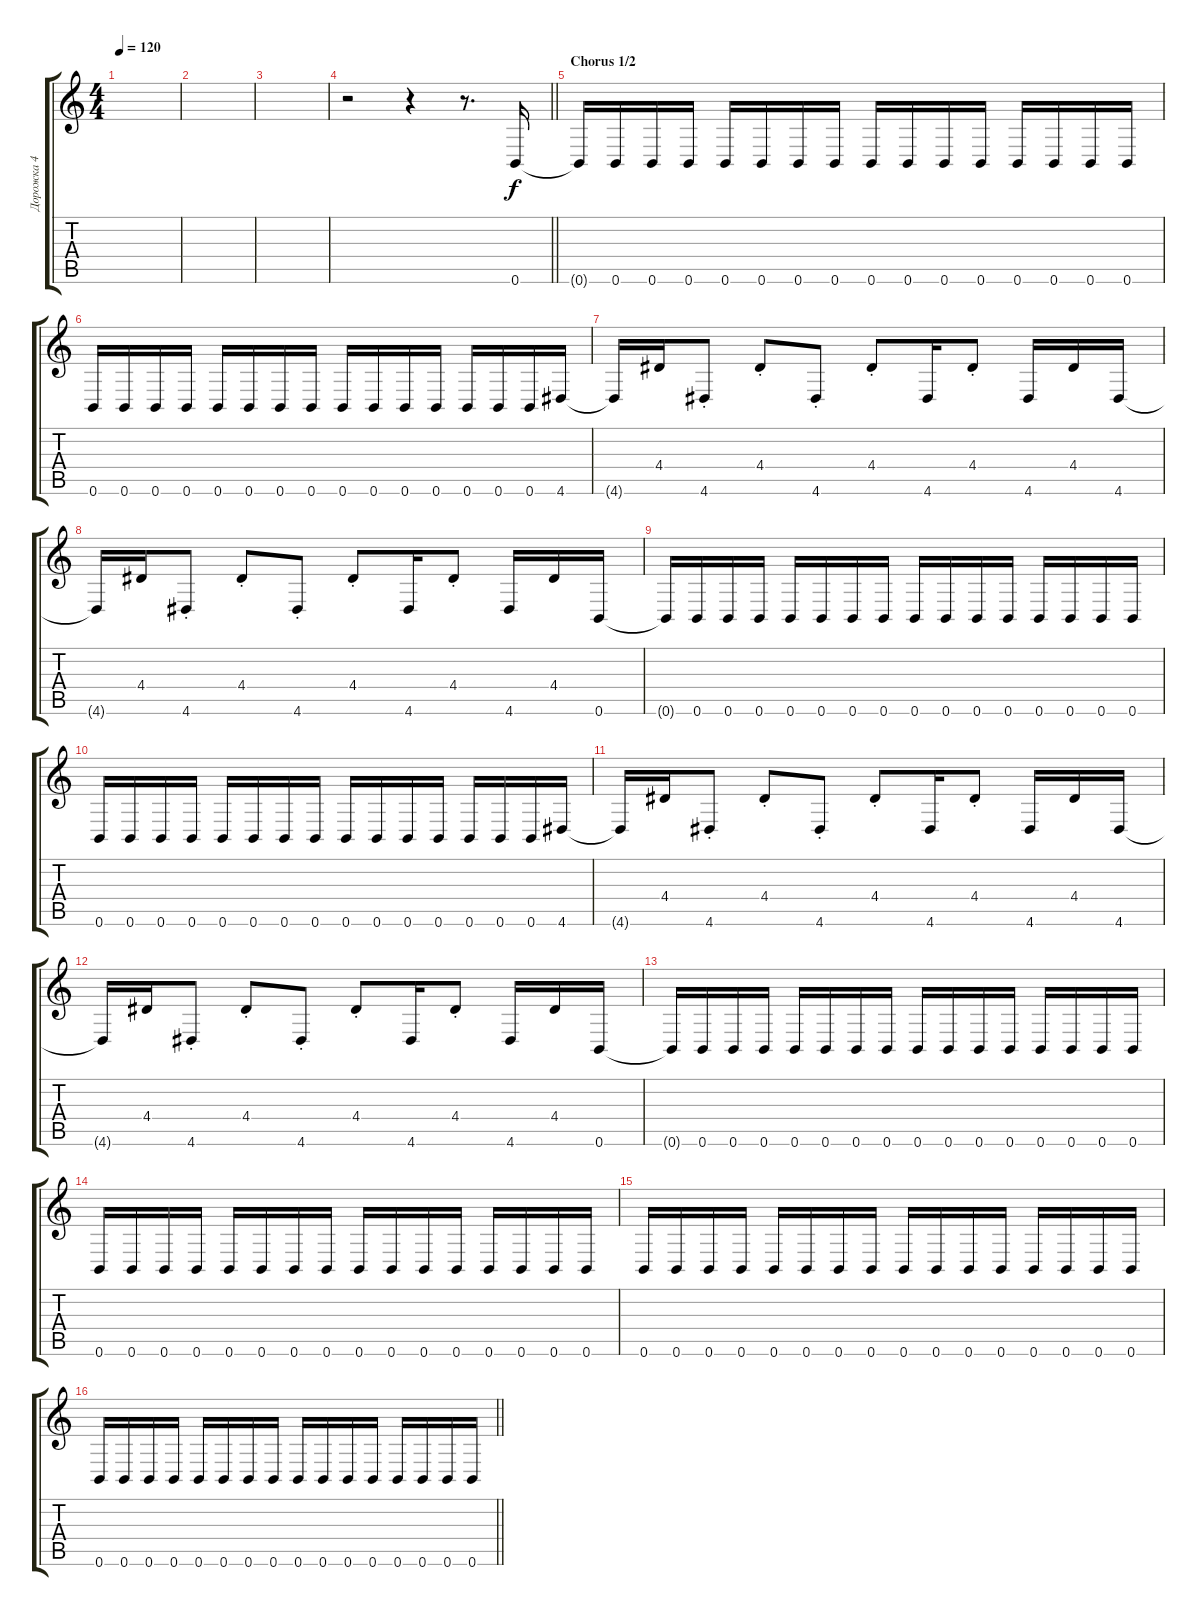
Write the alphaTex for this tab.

\track ("Дорожка 4" "Дорожка 4") {instrument overdrivenguitar}
\staff {score tabs}
\tuning (Db4 Ab3 E3 B2 Gb2 B1) {hide}
\ts (4 4)
\tempo 120
\clef g2
\ks c
|
|
|
\barLineRight lightlight
r.2 r.4 r.8{d} 0.6.16{volume 16} |
\section ("" "Chorus 1/2")
0.6{t}.16 0.6.16 0.6.16 0.6.16 0.6.16 0.6.16 0.6.16 0.6.16 0.6.16 0.6.16 0.6.16 0.6.16 0.6.16 0.6.16 0.6.16 0.6.16 |
0.6.16 0.6.16 0.6.16 0.6.16 0.6.16 0.6.16 0.6.16 0.6.16 0.6.16 0.6.16 0.6.16 0.6.16 0.6.16 0.6.16 0.6.16 4.6.16 |
4.6{t}.16 4.4.16 4.6{st}.8 4.4{st}.8 4.6{st}.8 4.4{st}.8 4.6.16 4.4{st}.8 4.6.16 4.4.16 4.6.16 |
4.6{t}.16 4.4.16 4.6{st}.8 4.4{st}.8 4.6{st}.8 4.4{st}.8 4.6.16 4.4{st}.8 4.6.16 4.4.16 0.6.16 |
0.6{t}.16 0.6.16 0.6.16 0.6.16 0.6.16 0.6.16 0.6.16 0.6.16 0.6.16 0.6.16 0.6.16 0.6.16 0.6.16 0.6.16 0.6.16 0.6.16 |
0.6.16 0.6.16 0.6.16 0.6.16 0.6.16 0.6.16 0.6.16 0.6.16 0.6.16 0.6.16 0.6.16 0.6.16 0.6.16 0.6.16 0.6.16 4.6.16 |
4.6{t}.16 4.4.16 4.6{st}.8 4.4{st}.8 4.6{st}.8 4.4{st}.8 4.6.16 4.4{st}.8 4.6.16 4.4.16 4.6.16 |
4.6{t}.16 4.4.16 4.6{st}.8 4.4{st}.8 4.6{st}.8 4.4{st}.8 4.6.16 4.4{st}.8 4.6.16 4.4.16 0.6.16 |
0.6{t}.16 0.6.16 0.6.16 0.6.16 0.6.16 0.6.16 0.6.16 0.6.16 0.6.16 0.6.16 0.6.16 0.6.16 0.6.16 0.6.16 0.6.16 0.6.16 |
0.6.16 0.6.16 0.6.16 0.6.16 0.6.16 0.6.16 0.6.16 0.6.16 0.6.16 0.6.16 0.6.16 0.6.16 0.6.16 0.6.16 0.6.16 0.6.16 |
0.6.16 0.6.16 0.6.16 0.6.16 0.6.16 0.6.16 0.6.16 0.6.16 0.6.16 0.6.16 0.6.16 0.6.16 0.6.16 0.6.16 0.6.16 0.6.16 |
\barLineRight lightlight
0.6.16 0.6.16 0.6.16 0.6.16 0.6.16 0.6.16 0.6.16 0.6.16 0.6.16 0.6.16 0.6.16 0.6.16 0.6.16 0.6.16 0.6.16 0.6.16
